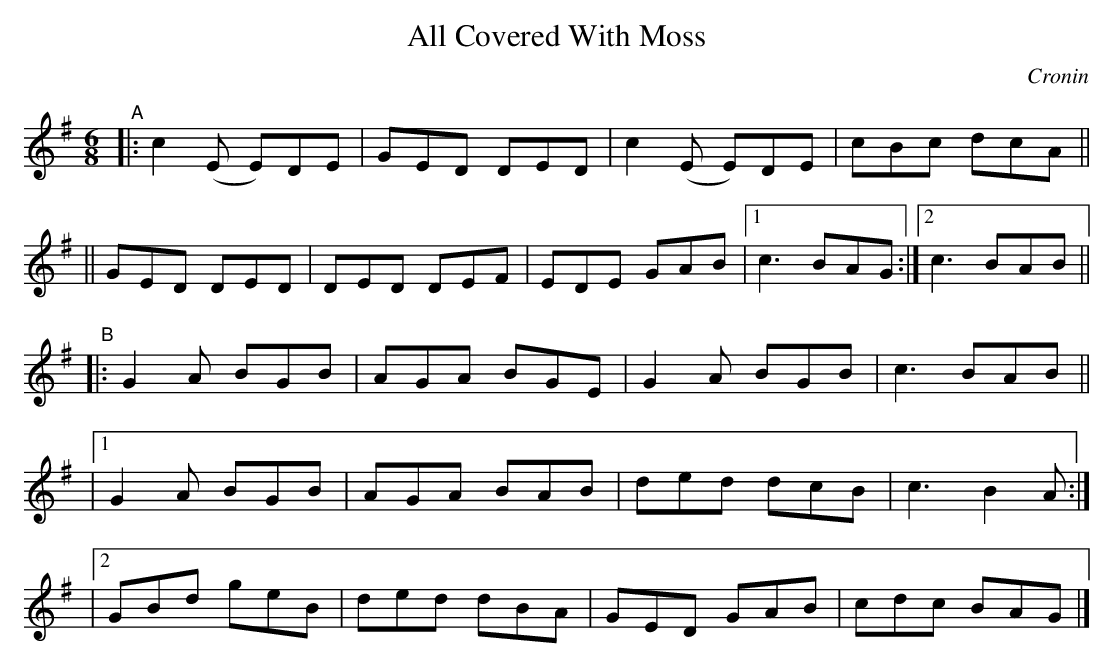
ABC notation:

X:1
T: All Covered With Moss
C: Cronin
M: 6/8
K: G
"^A"\
|: c2(E E)DE | GED DED | c2(E E)DE | cBc dcA ||
|| GED DED | DED DEF | EDE GAB |[1 c3 BAG :|[2 c3 BAB ||
"^B"\
|:  G2A BGB | AGA BGE | G2A BGB | c3 BAB ||
|[1 G2A BGB | AGA BAB | ded dcB | c3 B2A :|
|[2 GBd geB | ded dBA | GED GAB | cdc BAG |]
